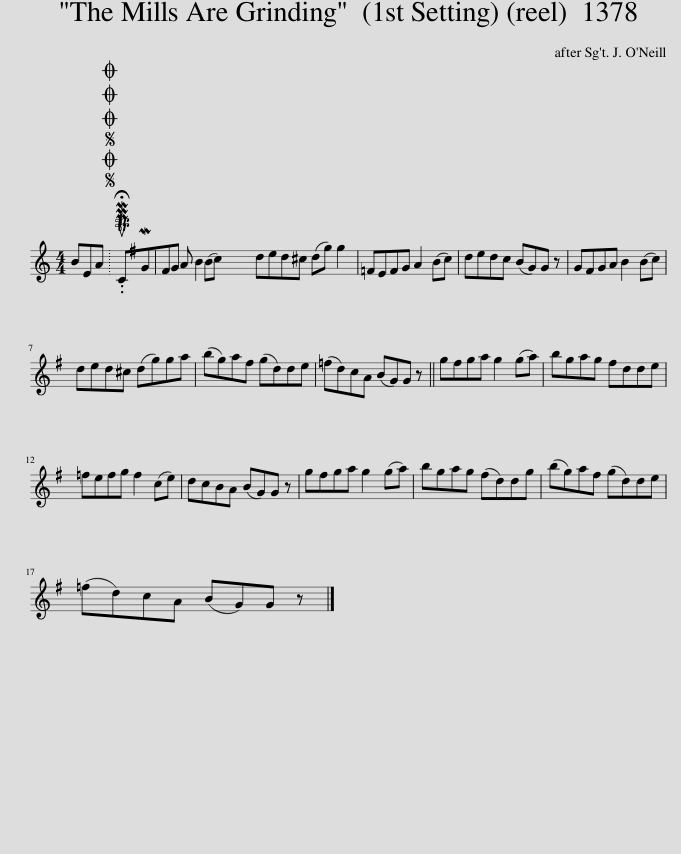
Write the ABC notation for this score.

X:1
L:1/8
M:4/4
I:linebreak $
K:C
V:1 treble
V:1
 BEA |SOSOOO .!fermata!PMTuCMG^FG A B2 (Bc) | ded^c (dg) g2 | =FEFG A2 (Bc) | dedc (BG)G z | %5
 G^FGA B2 (Bc) |$ ded^c (dg)ga | (bg)a^f (gd)de | (=fd)cA (BG)G z || g^fga g2 (ga) | %10
 bgag ^fdde |$ =fefg f2 (ce) | dcBA (BG)G z | g^fga g2 (ga) | bgag (^fd)dg | %15
 (bg)a^f (gd)de |$ (=fd)cA (BG)G z |] %17
